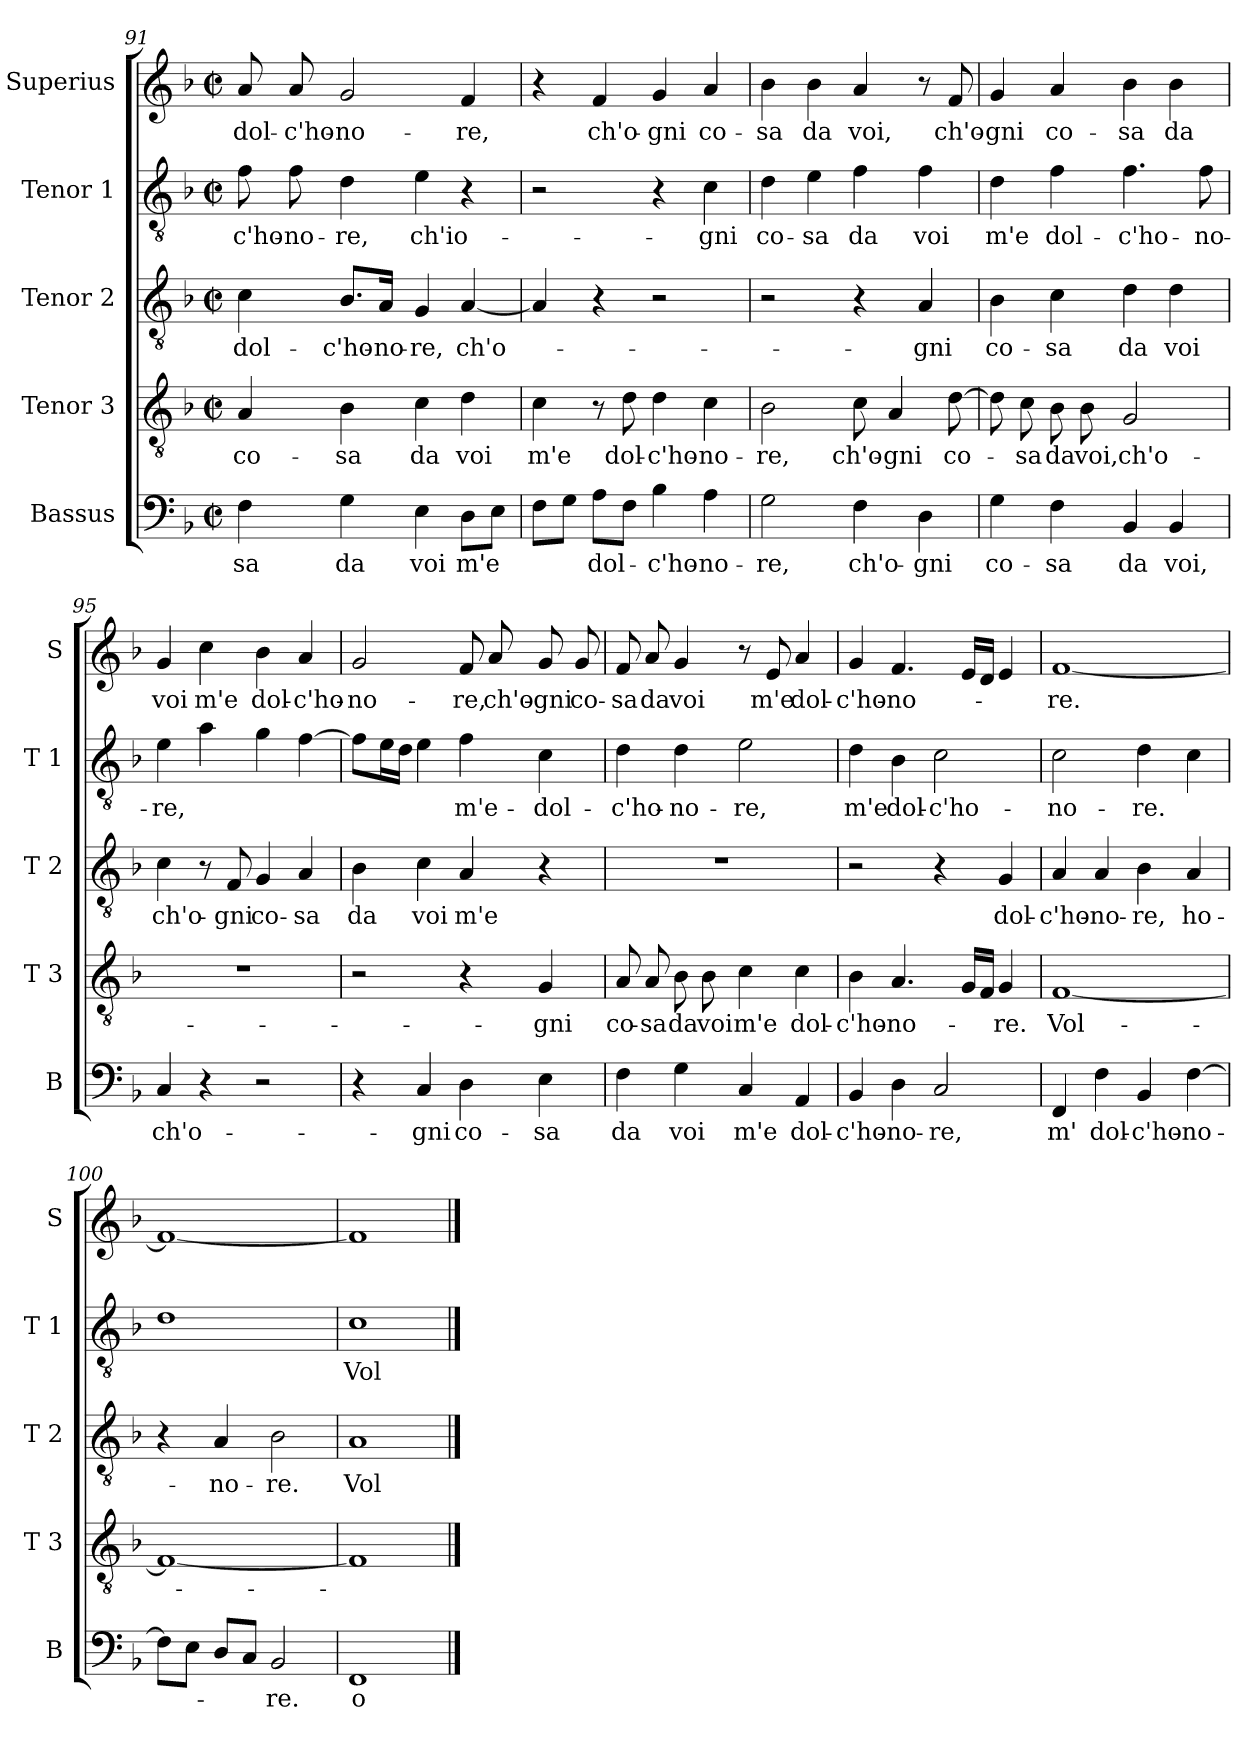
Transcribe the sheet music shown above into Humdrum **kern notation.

**kern	**text	**kern	**text	**kern	**text	**kern	**text	**kern	**text
*part5	*part5	*part4	*part4	*part3	*part3	*part2	*part2	*part1	*part1
*staff5	*staff5	*staff4	*staff4	*staff3	*staff3	*staff2	*staff2	*staff1	*staff1
*I"Bassus	*	*I"Tenor 3	*	*I"Tenor 2	*	*I"Tenor 1	*	*I"Superius	*
*I'B	*	*I'T 3	*	*I'T 2	*	*I'T 1	*	*I'S	*
*clefF4	*	*clefGv2	*	*clefGv2	*	*clefGv2	*	*clefG2	*
*k[b-]	*	*k[b-]	*	*k[b-]	*	*k[b-]	*	*k[b-]	*
*F:	*	*F:	*	*F:	*	*F:	*	*F:	*
*M2/2	*	*M2/2	*	*M2/2	*	*M2/2	*	*M2/2	*
*met(c|)	*	*met(c|)	*	*met(c|)	*	*met(c|)	*	*met(c|)	*
=91	=91	=91	=91	=91	=91	=91	=91	=91	=91
!	!LO:LY:b	!	!LO:LY:b	!	!LO:LY:b	!	!LO:LY:b	!	!LO:LY:b
4F\	-sa	4A/	co-	4c\	dol-	8f\	-c'ho-	8a/	dol-
!	!	!	!	!	!	!	!LO:LY:b	!	!LO:LY:b
.	.	.	.	.	.	8f\	-no-	8a/	-c'ho-
!	!LO:LY:b	!	!LO:LY:b	!	!LO:LY:b	!	!LO:LY:b	!	!LO:LY:b
4G\	da	4B-\	-sa	8.B-/L	-c'ho-	4d\	-re,	2g/	-no-
!	!	!	!	!	!LO:LY:b	!	!	!	!
.	.	.	.	16A/Jk	-no-	.	.	.	.
!	!LO:LY:b	!	!LO:LY:b	!	!LO:LY:b	!	!LO:LY:b	!	!
4E\	voi	4c\	da	4G/	-re,	4e\	ch'io-	.	.
!	!LO:LY:b	!	!LO:LY:b	!	!LO:LY:b	!	!	!	!LO:LY:b
8D\L	m'e	4d\	voi	[4A/	ch'o-	4r	.	4f/	-re,
8E\J	.	.	.	.	.	.	.	.	.
=92	=92	=92	=92	=92	=92	=92	=92	=92	=92
!	!	!	!LO:LY:b	!	!	!	!	!	!
8F\L	.	4c\	m'e	4A/]	.	2r	.	4r	.
8G\J	.	.	.	.	.	.	.	.	.
!	!LO:LY:b	!	!	!	!	!	!	!	!LO:LY:b
8A\L	dol-	8r	.	4r	.	.	.	4f/	ch'o-
!	!	!	!LO:LY:b	!	!	!	!	!	!
8F\J	.	8d\	dol-	.	.	.	.	.	.
!	!LO:LY:b	!	!LO:LY:b	!	!	!	!	!	!LO:LY:b
4B-\	-c'ho-	4d\	-c'ho-	2r	.	4r	.	4g/	-gni
!	!LO:LY:b	!	!LO:LY:b	!	!	!	!LO:LY:b	!	!LO:LY:b
4A\	-no-	4c\	-no-	.	.	4c\	-gni	4a/	co-
!!LO:LB:g=z
=93	=93	=93	=93	=93	=93	=93	=93	=93	=93
!	!LO:LY:b	!	!LO:LY:b	!	!	!	!LO:LY:b	!	!LO:LY:b
2G\	-re,	2B-\	-re,	2r	.	4d\	co-	4b-\	-sa
!	!	!	!	!	!	!	!LO:LY:b	!	!LO:LY:b
.	.	.	.	.	.	4e\	-sa	4b-\	da
!	!LO:LY:b	!	!LO:LY:b	!	!	!	!LO:LY:b	!	!LO:LY:b
4F\	ch'o-	8c\	ch'o-	4r	.	4f\	da	4a/	voi,
!	!	!	!LO:LY:b	!	!	!	!	!	!
.	.	4A/	-gni	.	.	.	.	.	.
!	!LO:LY:b	!	!	!	!LO:LY:b	!	!LO:LY:b	!	!
4D\	-gni	.	.	4A/	-gni	4f\	voi	8r	.
!	!	!	!LO:LY:b	!	!	!	!	!	!LO:LY:b
.	.	[8d\	co-	.	.	.	.	8f/	ch'o-
=94	=94	=94	=94	=94	=94	=94	=94	=94	=94
!	!LO:LY:b	!	!	!	!LO:LY:b	!	!LO:LY:b	!	!LO:LY:b
4G\	co-	8d\]	.	4B-\	co-	4d\	m'e	4g/	-gni
!	!	!	!LO:LY:b	!	!	!	!	!	!
.	.	8c\	-sa	.	.	.	.	.	.
!	!LO:LY:b	!	!LO:LY:b	!	!LO:LY:b	!	!LO:LY:b	!	!LO:LY:b
4F\	-sa	8B-\	da	4c\	-sa	4f\	dol-	4a/	co-
!	!	!	!LO:LY:b	!	!	!	!	!	!
.	.	8B-\	voi,	.	.	.	.	.	.
!	!LO:LY:b	!	!LO:LY:b	!	!LO:LY:b	!	!LO:LY:b	!	!LO:LY:b
4BB-/	da	2G/	ch'o-	4d\	da	4.f\	-c'ho-	4b-\	-sa
!	!LO:LY:b	!	!	!	!LO:LY:b	!	!	!	!LO:LY:b
4BB-/	voi,	.	.	4d\	voi	.	.	4b-\	da
!	!	!	!	!	!	!	!LO:LY:b	!	!
.	.	.	.	.	.	8f\	-no-	.	.
=95	=95	=95	=95	=95	=95	=95	=95	=95	=95
!	!LO:LY:b	!	!	!	!LO:LY:b	!	!LO:LY:b	!	!LO:LY:b
4C/	ch'o-	1r	.	4c\	ch'o-	4e\	-re,	4g/	voi
!	!	!	!	!	!	!	!	!	!LO:LY:b
4r	.	.	.	8r	.	4a\	.	4cc\	m'e
!	!	!	!	!	!LO:LY:b	!	!	!	!
.	.	.	.	8F/	-gni	.	.	.	.
!	!	!	!	!	!LO:LY:b	!	!	!	!LO:LY:b
2r	.	.	.	4G/	co-	4g\	.	4b-\	dol-
!	!	!	!	!	!LO:LY:b	!	!	!	!LO:LY:b
.	.	.	.	4A/	-sa	[4f\	.	4a/	-c'ho-
=96	=96	=96	=96	=96	=96	=96	=96	=96	=96
!	!	!	!	!	!LO:LY:b	!	!	!	!LO:LY:b
4r	.	2r	.	4B-\	da	8f\L]	.	2g/	-no-
.	.	.	.	.	.	16e\L	.	.	.
.	.	.	.	.	.	16d\JJ	.	.	.
!	!LO:LY:b	!	!	!	!LO:LY:b	!	!	!	!
4C/	-gni	.	.	4c\	voi	4e\	.	.	.
!	!LO:LY:b	!	!	!	!LO:LY:b	!	!LO:LY:b	!	!LO:LY:b
4D\	co-	4r	.	4A/	m'e	4f\	m'e-	8f/	-re,
!	!	!	!	!	!	!	!	!	!LO:LY:b
.	.	.	.	.	.	.	.	8a/	ch'o-
!	!LO:LY:b	!	!LO:LY:b	!	!	!	!LO:LY:b	!	!LO:LY:b
4E\	-sa	4G/	-gni	4r	.	4c\	-dol-	8g/	-gni
!	!	!	!	!	!	!	!	!	!LO:LY:b
.	.	.	.	.	.	.	.	8g/	co-
!!LO:LB:g=z
=97	=97	=97	=97	=97	=97	=97	=97	=97	=97
!	!LO:LY:b	!	!LO:LY:b	!	!	!	!LO:LY:b	!	!LO:LY:b
4F\	da	8A/	co-	1r	.	4d\	-c'ho-	8f/	-sa
!	!	!	!LO:LY:b	!	!	!	!	!	!LO:LY:b
.	.	8A/	-sa	.	.	.	.	8a/	da
!	!LO:LY:b	!	!LO:LY:b	!	!	!	!LO:LY:b	!	!LO:LY:b
4G\	voi	8B-\	da	.	.	4d\	-no-	4g/	voi
!	!	!	!LO:LY:b	!	!	!	!	!	!
.	.	8B-\	voi	.	.	.	.	.	.
!	!LO:LY:b	!	!LO:LY:b	!	!	!	!LO:LY:b	!	!
4C/	m'e	4c\	m'e	.	.	2e\	-re,	8r	.
!	!	!	!	!	!	!	!	!	!LO:LY:b
.	.	.	.	.	.	.	.	8e/	m'e
!	!LO:LY:b	!	!LO:LY:b	!	!	!	!	!	!LO:LY:b
4AA/	dol-	4c\	dol-	.	.	.	.	4a/	dol-
=98	=98	=98	=98	=98	=98	=98	=98	=98	=98
!	!LO:LY:b	!	!LO:LY:b	!	!	!	!LO:LY:b	!	!LO:LY:b
4BB-/	-c'ho-	4B-\	-c'ho-	2r	.	4d\	m'e	4g/	-c'ho-
!	!LO:LY:b	!	!LO:LY:b	!	!	!	!LO:LY:b	!	!LO:LY:b
4D\	-no-	4.A/	-no-	.	.	4B-\	dol-	4.f/	-no-
!	!LO:LY:b	!	!	!	!	!	!LO:LY:b	!	!
2C/	-re,	.	.	4r	.	2c\	-c'ho-	.	.
.	.	16G/LL	.	.	.	.	.	16e/LL	.
.	.	16F/JJ	.	.	.	.	.	16d/JJ	.
!	!	!	!LO:LY:b	!	!LO:LY:b	!	!	!	!
.	.	4G/	-re.	4G/	dol-	.	.	4e/	.
=99	=99	=99	=99	=99	=99	=99	=99	=99	=99
!	!LO:LY:b	!	!LO:LY:b	!	!LO:LY:b	!	!LO:LY:b	!	!LO:LY:b
4FF/	m'	[1F	Vol-	4A/	-c'ho-	2c\	-no-	[1f	-re.
!	!LO:LY:b	!	!	!	!LO:LY:b	!	!	!	!
4F\	dol-	.	.	4A/	-no-	.	.	.	.
!	!LO:LY:b	!	!	!	!LO:LY:b	!	!LO:LY:b	!	!
4BB-/	-c'ho-	.	.	4B-\	-re,	4d\	-re.	.	.
!	!LO:LY:b	!	!	!	!LO:LY:b	!	!	!	!
[4F\	-no-	.	.	4A/	ho-	4c\	.	.	.
=100	=100	=100	=100	=100	=100	=100	=100	=100	=100
8F\L]	.	1F_	.	4r	.	1d	.	1f_	.
8E\J	.	.	.	.	.	.	.	.	.
!	!	!	!	!	!LO:LY:b	!	!	!	!
8D/L	.	.	.	4A/	-no-	.	.	.	.
8C/J	.	.	.	.	.	.	.	.	.
!	!LO:LY:b	!	!	!	!LO:LY:b	!	!	!	!
2BB-/	-re.	.	.	2B-\	-re.	.	.	.	.
=101	=101	=101	=101	=101	=101	=101	=101	=101	=101
!	!LO:LY:b	!	!	!	!LO:LY:b	!	!LO:LY:b	!	!
1FF	o-	1F]	.	1A	Vol-	1c	Vol-	1f]	.
==	==	==	==	==	==	==	==	==	==
*-	*-	*-	*-	*-	*-	*-	*-	*-	*-
